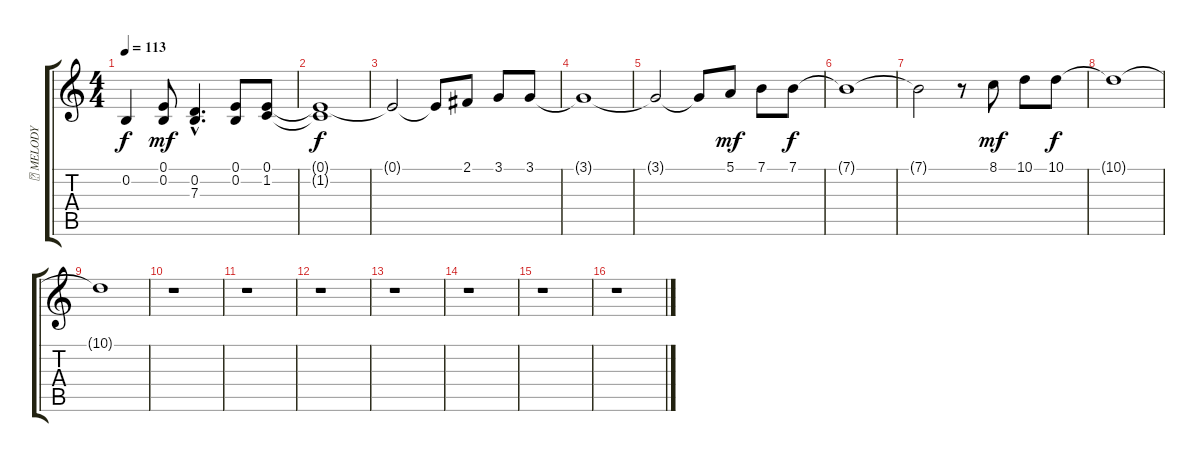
\track ("\u000b MELODY" "\u000b MELODY") {instrument lead6voice}
\staff {score tabs}
\tuning (E4 B3 G3 D3 A2 E2) {hide}
\ts (4 4)
\tempo 113
\clef g2
\ks c
0.2.4{dy f} (0.1 0.2).8{dy mf} (0.2{hac} 7.3{hac}).4{d} (0.1 0.2).8 (0.1 1.2).8 |
(0.1{t} 1.2{t}).1{dy f} |
0.1{t}.2 0.1{t}.8 2.1.8 3.1.8 3.1.8 |
3.1{t}.1 |
3.1{t}.2 3.1{t}.8 5.1.8{dy mf} 7.1.8 7.1.8{dy f} |
7.1{t}.1 |
7.1{t}.2 r.8 8.1.8{dy mf} 10.1.8 10.1.8{dy f} |
10.1{t}.1 |
10.1{t}.1 |
r.1 |
r.1 |
r.1 |
r.1 |
r.1 |
r.1 |
r.1
